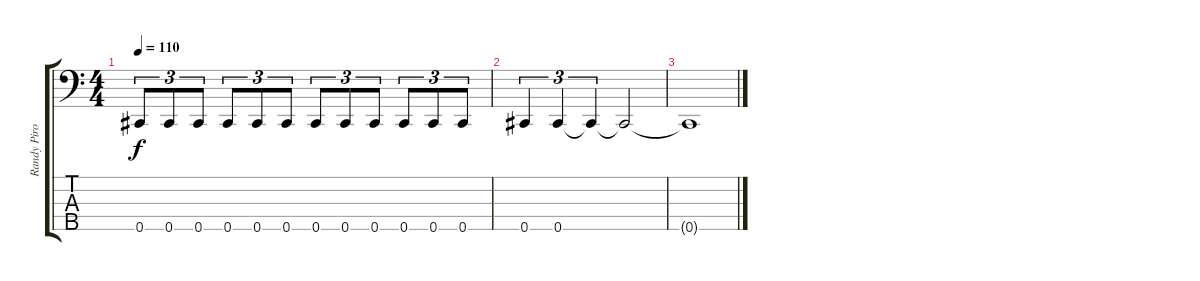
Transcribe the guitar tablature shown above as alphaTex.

\track ("Randy Piro" "Randy Piro") {instrument electricbasspick}
\staff {score tabs}
\tuning (A2 E2 B1 Gb1 Db1) {hide}
\ts (4 4)
\tempo 110
\clef f4
\ks c
0.5.8{tu (3 2) dy f} 0.5.8{tu (3 2)} 0.5.8{tu (3 2)} 0.5.8{tu (3 2)} 0.5.8{tu (3 2)} 0.5.8{tu (3 2)} 0.5.8{tu (3 2)} 0.5.8{tu (3 2)} 0.5.8{tu (3 2)} 0.5.8{tu (3 2)} 0.5.8{tu (3 2)} 0.5.8{tu (3 2)} |
0.5.4{tu (3 2)} 0.5.4{tu (3 2)} 0.5{t}.4{tu (3 2)} 0.5{t}.2 |
0.5{t}.1
